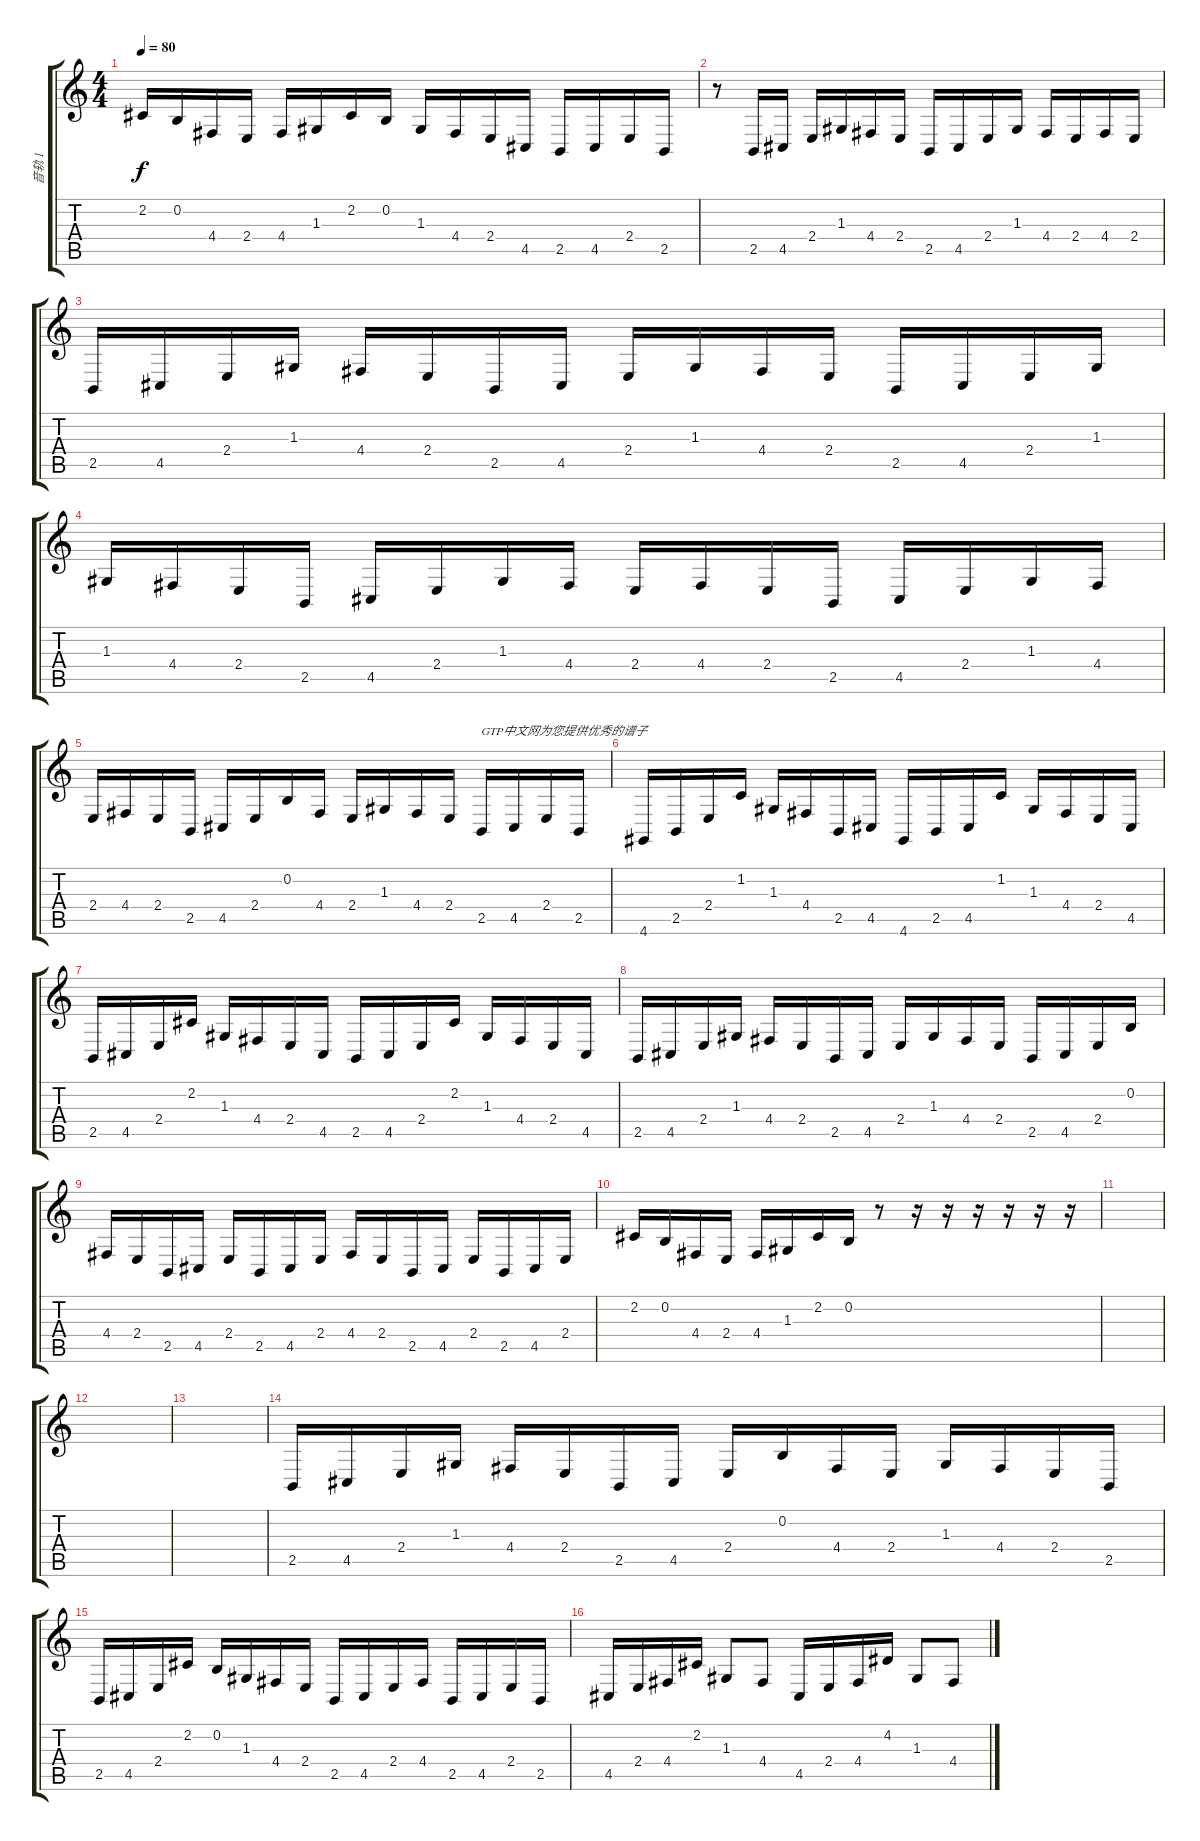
\track ("音轨 1" "音轨 1") {instrument acousticgrandpiano}
\staff {score tabs}
\tuning (E4 B3 G3 D3 A2 E2) {hide}
\ts (4 4)
\tempo 80
\clef g2
\ks c
2.2.16{dy f} 0.2.16 4.4.16 2.4.16 4.4.16 1.3.16 2.2.16 0.2.16 1.3.16 4.4.16 2.4.16 4.5.16 2.5.16 4.5.16 2.4.16 2.5.16 |
r.8 2.5.16 4.5.16 2.4.16 1.3.16 4.4.16 2.4.16 2.5.16 4.5.16 2.4.16 1.3.16 4.4.16 2.4.16 4.4.16 2.4.16 |
2.5.16 4.5.16 2.4.16 1.3.16 4.4.16 2.4.16 2.5.16 4.5.16 2.4.16 1.3.16 4.4.16 2.4.16 2.5.16 4.5.16 2.4.16 1.3.16 |
1.3.16 4.4.16 2.4.16 2.5.16 4.5.16 2.4.16 1.3.16 4.4.16 2.4.16 4.4.16 2.4.16 2.5.16 4.5.16 2.4.16 1.3.16 4.4.16 |
2.4.16 4.4.16 2.4.16 2.5.16 4.5.16 2.4.16 0.2.16 4.4.16 2.4.16 1.3.16 4.4.16 2.4.16 2.5.16{txt "GTP中文网为您提供优秀的谱子"} 4.5.16 2.4.16 2.5.16 |
4.6.16 2.5.16 2.4.16 1.2.16 1.3.16 4.4.16 2.5.16 4.5.16 4.6.16 2.5.16 4.5.16 1.2.16 1.3.16 4.4.16 2.4.16 4.5.16 |
2.5.16 4.5.16 2.4.16 2.2.16 1.3.16 4.4.16 2.4.16 4.5.16 2.5.16 4.5.16 2.4.16 2.2.16 1.3.16 4.4.16 2.4.16 4.5.16 |
2.5.16 4.5.16 2.4.16 1.3.16 4.4.16 2.4.16 2.5.16 4.5.16 2.4.16 1.3.16 4.4.16 2.4.16 2.5.16 4.5.16 2.4.16 0.2.16 |
4.4.16 2.4.16 2.5.16 4.5.16 2.4.16 2.5.16 4.5.16 2.4.16 4.4.16 2.4.16 2.5.16 4.5.16 2.4.16 2.5.16 4.5.16 2.4.16 |
2.2.16 0.2.16 4.4.16 2.4.16 4.4.16 1.3.16 2.2.16 0.2.16 r.8 r.16 r.16 r.16 r.16 r.16 r.16 |
|
|
|
2.5.16 4.5.16 2.4.16 1.3.16 4.4.16 2.4.16 2.5.16 4.5.16 2.4.16 0.2.16 4.4.16 2.4.16 1.3.16 4.4.16 2.4.16 2.5.16 |
2.5.16 4.5.16 2.4.16 2.2.16 0.2.16 1.3.16 4.4.16 2.4.16 2.5.16 4.5.16 2.4.16 4.4.16 2.5.16 4.5.16 2.4.16 2.5.16 |
4.5.16 2.4.16 4.4.16 2.2.16 1.3.8 4.4.8 4.5.16 2.4.16 4.4.16 4.2.16 1.3.8 4.4.8
